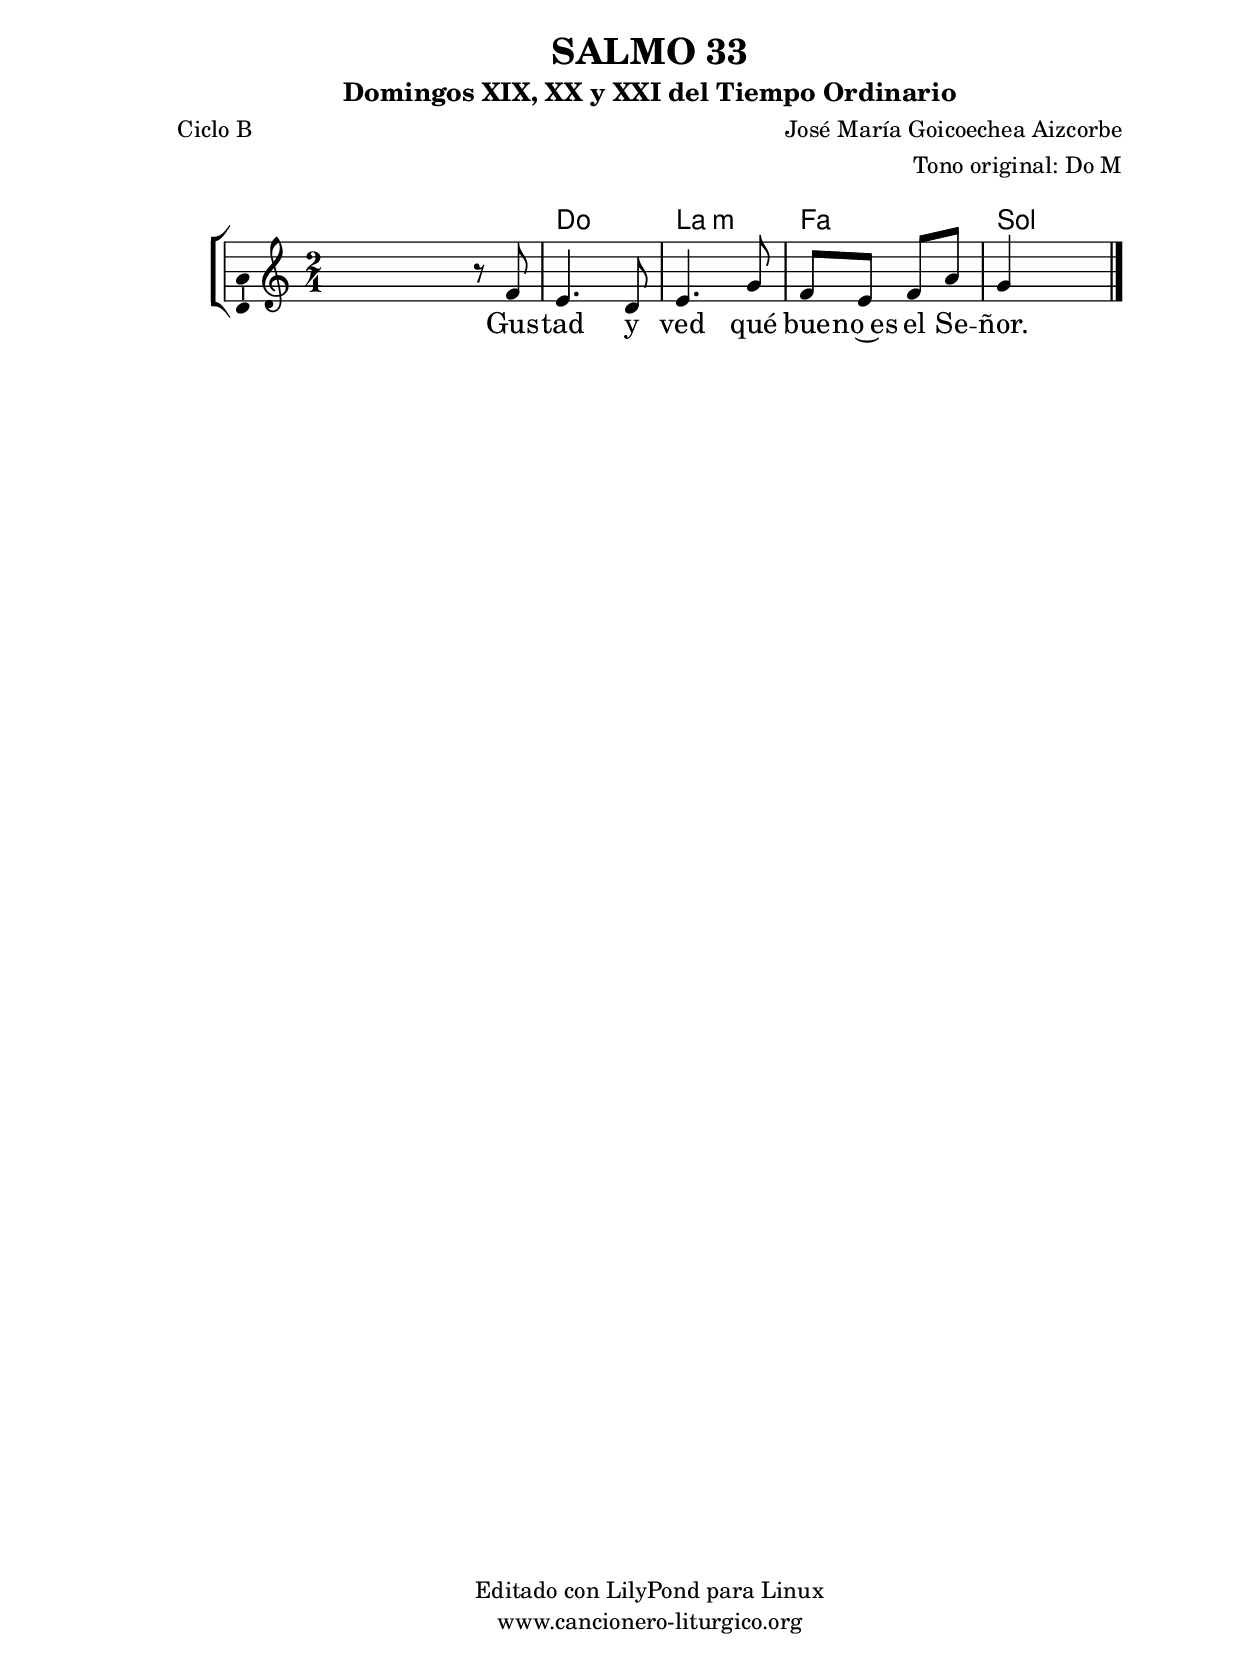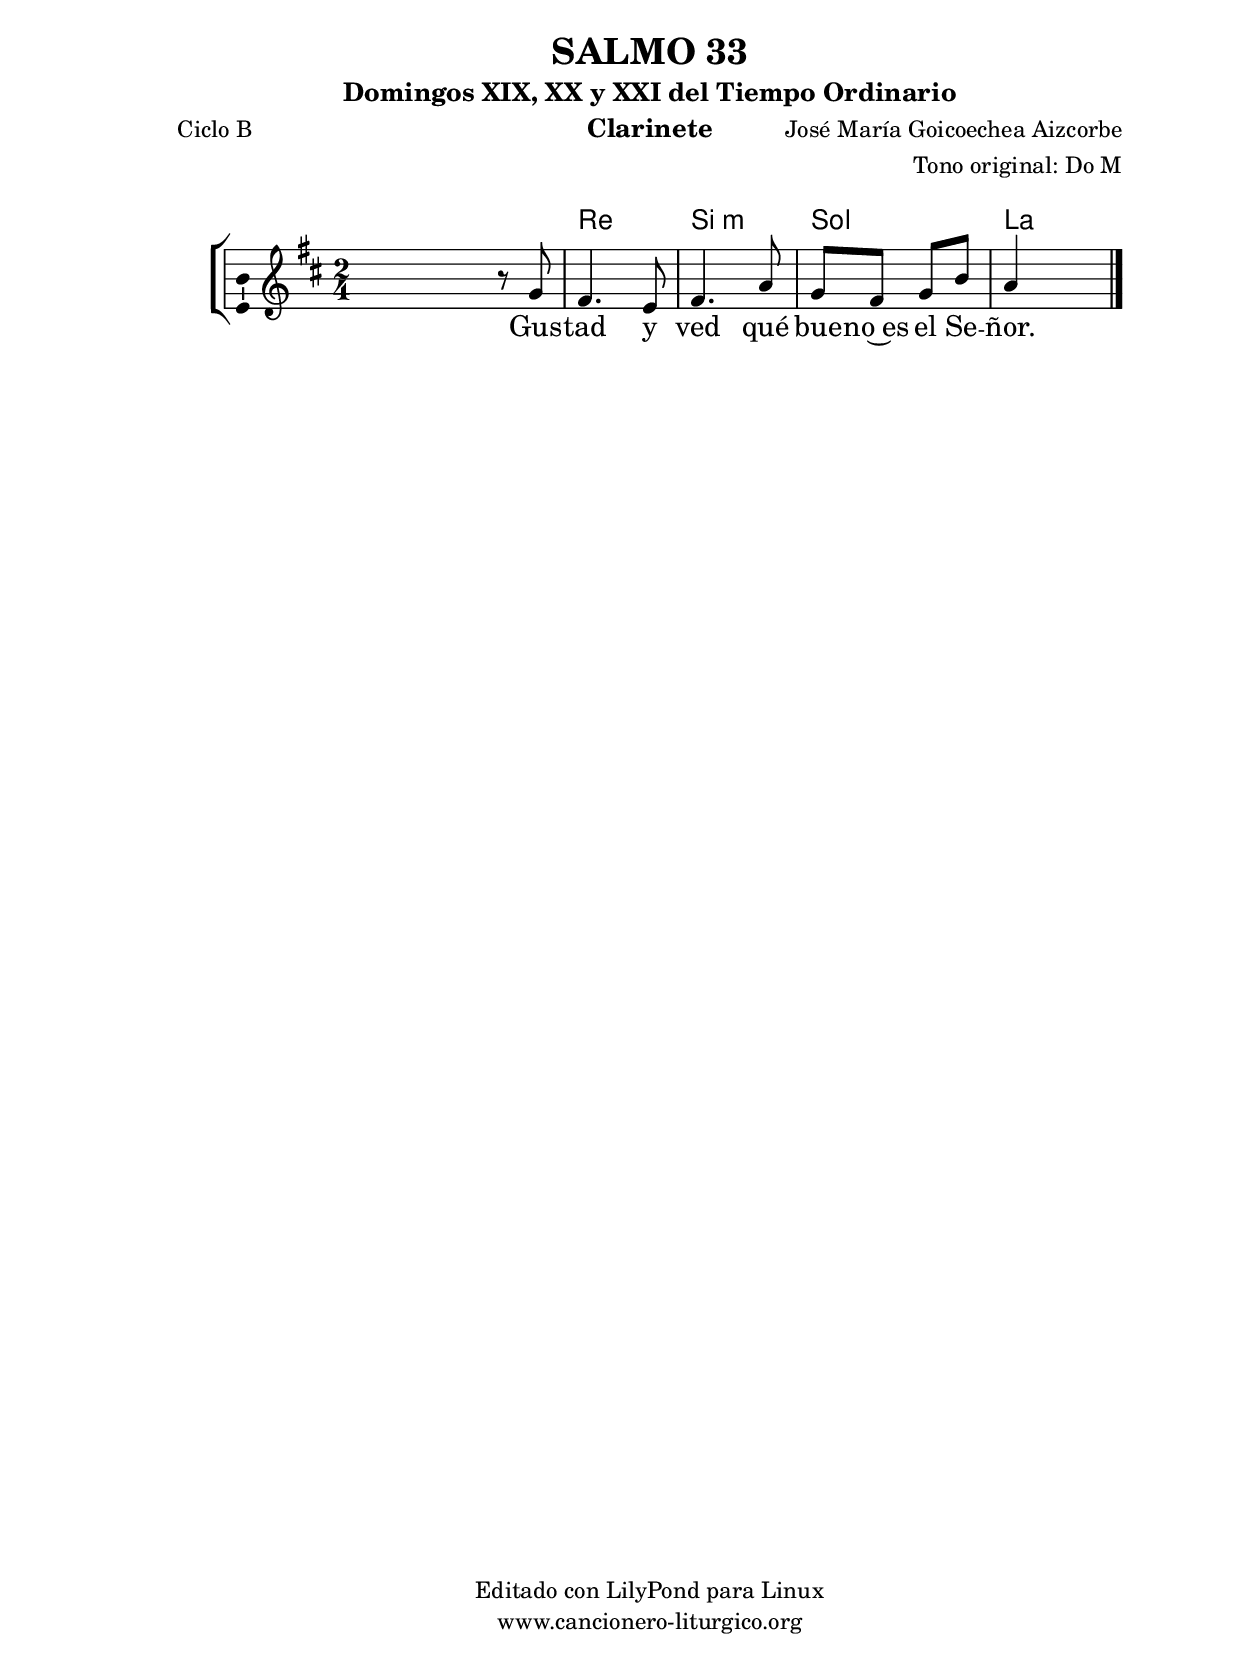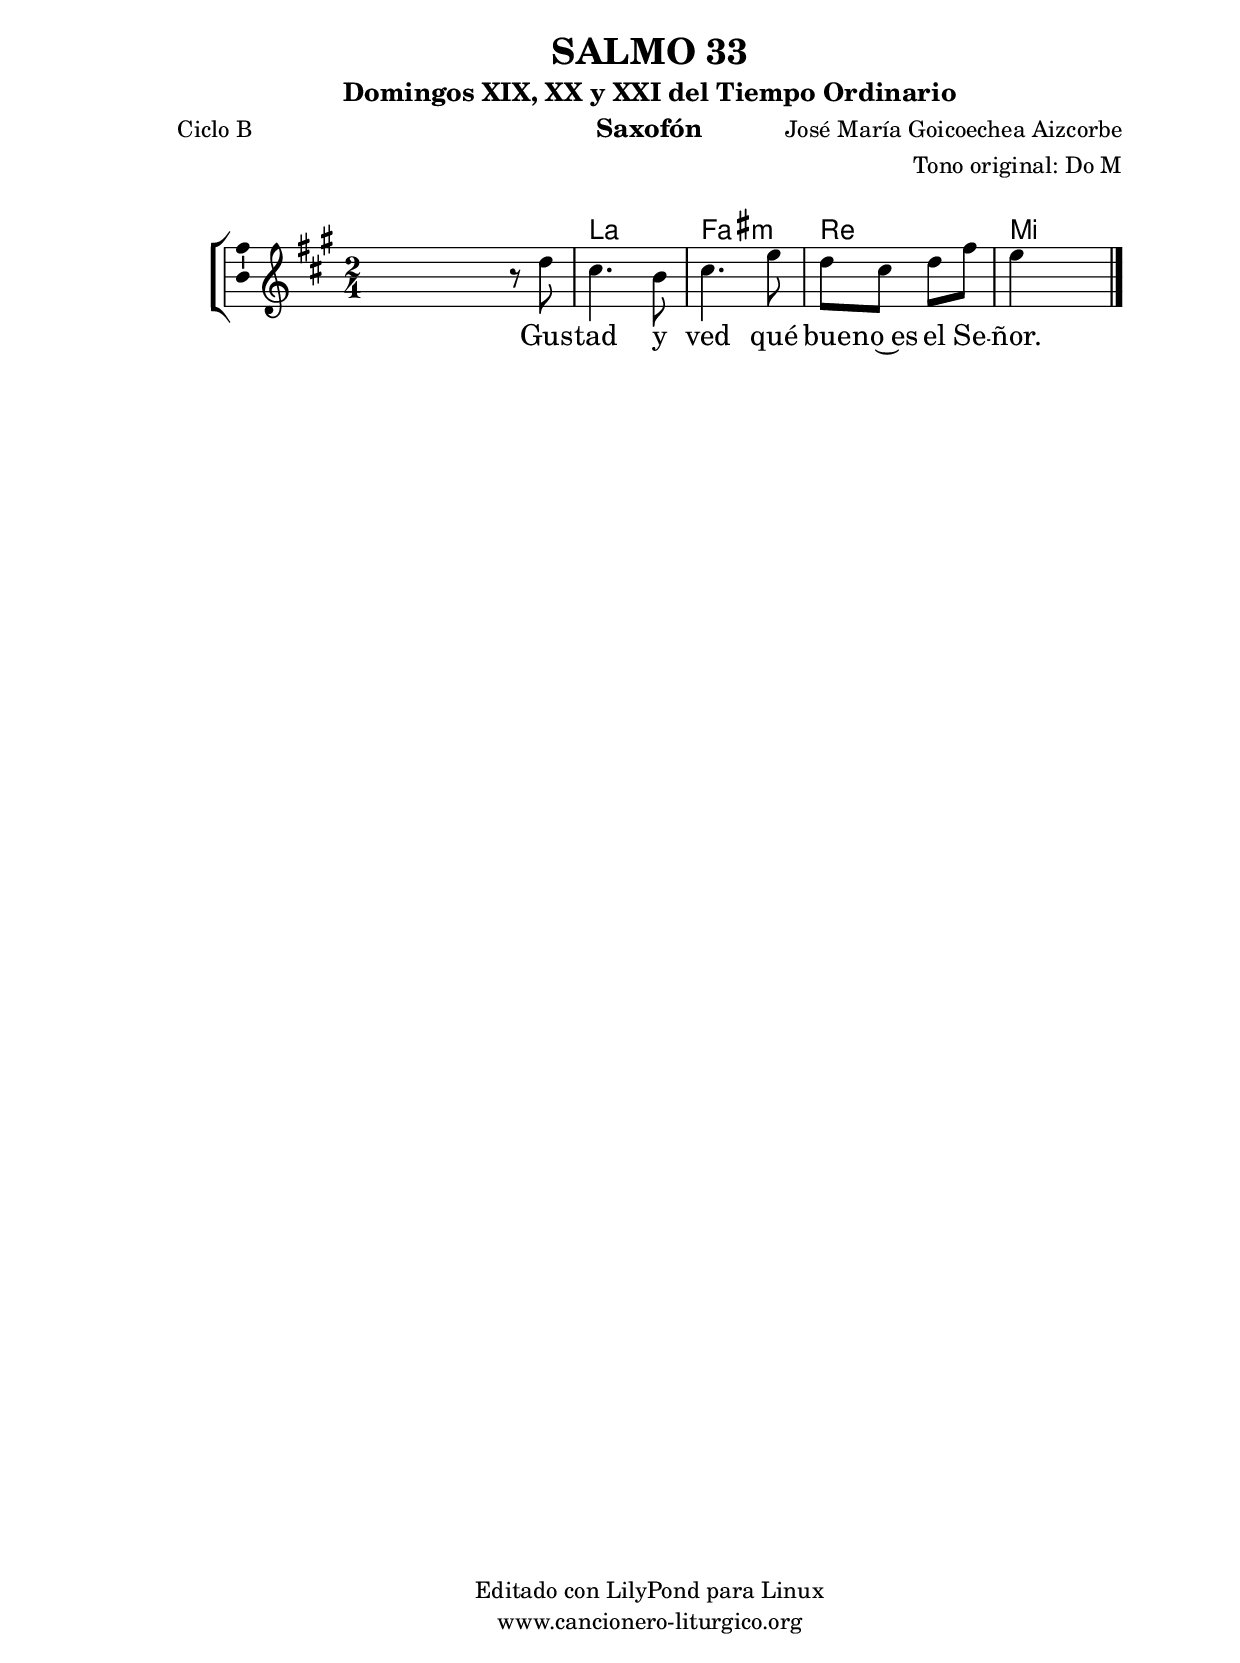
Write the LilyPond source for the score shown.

%
%para convertir .midi en .wav:
%timidity filename.midi -Ow -o finename.wav
%
%
%Para convertir de .wav a .mp3:
%lame -h -m j filename.wav
%
%
%para escuchar el midi:
%timidity nombrefichero.midi
%


%versión de lilypond para la que se ha escrito esta partitura:
\version "2.16.0"

	%Tamaño papel
	#(set-default-paper-size "a4")
	%Tamaño partitura
	#(set-global-staff-size 20)
	%No responde al pulsar sobre una nota
	#(ly:set-option 'point-and-click #f)

%parámetros del encabezamiento:
\header {
	title = "SALMO 33"
	subtitle = "Domingos XIX, XX y XXI del Tiempo Ordinario"
	composer = "José María Goicoechea Aizcorbe"
	poet = "Ciclo B"
	meter = ""
	arranger = "Tono original: Do M"
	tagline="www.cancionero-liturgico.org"
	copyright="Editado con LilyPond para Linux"
	tiempo = "Ordinario"
	usos = "Salmo"
	letra = "Gustad y ved qué bueno es el Señor."
	}

%parámetros asociados al papel:
\paper  {
	oddHeaderMarkup = \markup {\fill-line { \on-the-fly #not-first-page \fromproperty #'header:title \on-the-fly #not-first-page \fromproperty #'header:composer }}
	evenHeaderMarkup = \markup {\fill-line { \fromproperty #'header:composer \fromproperty #'header:title }}
	#(set-paper-size "a4")
	print-page-number = ##f
	first-page-number = 1
	print-first-page-number = ##f
%	head-separation = 3.0 \cm
	top-margin = 2.0 \cm
	bottom-margin = 0.5\cm
%%%	bottom-margin = -1.0\cm
	left-margin = 3.0 \cm
	line-width = 16.0 \cm 
	indent = 8\mm
	interscoreline = 2.\mm
	between-system-space = 15\mm
%	para que las partituras no llenen la hoja:
	ragged-bottom = ##t
%	idem para la última hoja:
	ragged-last-bottom = ##f
%	para que las partituras llenen el ancho del papel:
	ragged-last = ##f
	after-title-space = 2.5 \cm
%page-count=1
%system-count=8

	%Flexible Vertical Spacing
%	markup-markup-spacing =
%	#'((basic-distance . 15) (minimum-distance . 15) (padding . 3))
	markup-system-spacing =
	#'((basic-distance . 15) (minimum-distance . 15) (padding . 3))
	system-system-spacing =
	#'((basic-distance . 15) (minimum-distance . 15) (padding . 3))
	score-system-spacing =
	#'((basic-distance . 15) (minimum-distance . 15) (padding . 5))
%	top-system-spacing = % header
%	#'((basic-distance . 8) (minimum-distance . 0) (padding . 3))
%	top-markup-spacing =
%	#'((basic-distance . 20) (minimum-distance . 20) (padding . 3))
	last-bottom-spacing = % footer
	#'((basic-distance . 5) (minimum-distance . 5) (padding . 3))
%	score-markup-spacing =
%	#'((basic-distance . 16) (minimum-distance . 13) (padding . 3))

	}


%parámetros que afectan a toda la partitura:
global =  {
	%clave de sol (G):
	\clef G
	%armadura:
%	\transpose a c'
	\key c \major
	\tempo 4=100
	\set Score.tempoHideNote = ##t
	}


acordes = {
	\italianChords
	\chordmode {
%	\transpose a c'
{
s2
c2 a:m f g

	}
	}
}


melodia = 
%	\transpose a c'
{
	\relative c'{
	\time 2/4

s4 r8 f8
e4. d8
e4. g8
f8 e f a
g4 s4

	\bar "|."
	}
	}


texto = \lyricmode {
Gus -- tad y ved qué bue -- no~es el Se -- ñor.
	}


acordesStaff = \context ChordNames = acordesStaff <<
	\set chordChanges = ##t
	\acordes
	>>


vozStaff = \context Voice = vozStaff
\with {\consists "Ambitus_engraver"}
<<
%	\set Staff.instrumentName = ""
%	\set Staff.shortInstrumentName = ""
%	\set Staff.midiInstrument = #"clarinet"
%	\set Staff.midiInstrument = #"cello"
%	\set Staff.midiInstrument = #"flute"
	\set Staff.midiInstrument = #"electric guitar (jazz)"
%	\set Staff.midiInstrument = #"english horn"
%	\set Staff.midiInstrument = #"violin"
%	\set Staff.midiInstrument = #"glockenspiel"
	\set Staff.midiMinimumVolume = #0.7
	\set Staff.midiMaximumVolume = #0.9
	\global
	\melodia
	>>


textoStaff = \context Lyrics = textoStaff <<
	\lyricsto vozStaff \texto
	>>

\book {
	\score {
		\context ChoirStaff {
			\override StaffGroup.SystemStartBracket #'collapse-height = #1
			\override Score.SystemStartBar #'collapse-height = #1
			<<
			\acordesStaff
			\vozStaff
			\textoStaff
			>>
			}
		\layout {
	    		\context {
				\Lyrics
				\override LyricText #'font-size = #2
				}
	   		 \context {
				\Score
				%fontSize = #3
				\override StaffSymbol #'staff-space = #(magstep +3)
				%\override Beam #'thickness = #0.55
				%\override SpacingSpanner #'spacing-increment = #1.0
				%\override Slur #'height-limit = #1.5
				}
			}
		}
	\score {
		\unfoldRepeats
		\context ChoirStaff {
			<<
			\acordesStaff
			\vozStaff
			>>
			}
		\midi {
	  		\context {
	  			\Score
				tempoWholesPerMinute = #(ly:make-moment 70 4)
				}
			}
		}
	}

%Partitura para clarinete
#(define output-suffix "C")
\book {
	\header{
		instrument = "Clarinete"
		}
	\score {
		\context ChoirStaff {
			\override StaffGroup.SystemStartBracket #'collapse-height = #1
			\override Score.SystemStartBar #'collapse-height = #1
\transpose c d
			<<
			\acordesStaff
			\vozStaff
			\textoStaff
			>>
			}
		\layout {
	    		\context {
				\Lyrics
				\override LyricText #'font-size = #2
				}
	   		 \context {
				\Score
				%fontSize = #3
				\override StaffSymbol #'staff-space = #(magstep +3)
				%\override Beam #'thickness = #0.55
				%\override SpacingSpanner #'spacing-increment = #1.0
				%\override Slur #'height-limit = #1.5
				}
			}
		}
	}

%Partitura para saxofón
#(define output-suffix "S")
\book {
	\header{
		instrument = "Saxofón"
		}
	\score {
		\context ChoirStaff {
			\override StaffGroup.SystemStartBracket #'collapse-height = #1
			\override Score.SystemStartBar #'collapse-height = #1
\transpose c a
			<<
			\acordesStaff
			\vozStaff
			\textoStaff
			>>
			}
		\layout {
	    		\context {
				\Lyrics
				\override LyricText #'font-size = #2
				}
	   		 \context {
				\Score
				%fontSize = #3
				\override StaffSymbol #'staff-space = #(magstep +3)
				%\override Beam #'thickness = #0.55
				%\override SpacingSpanner #'spacing-increment = #1.0
				%\override Slur #'height-limit = #1.5
				}
			}
		}
	}

